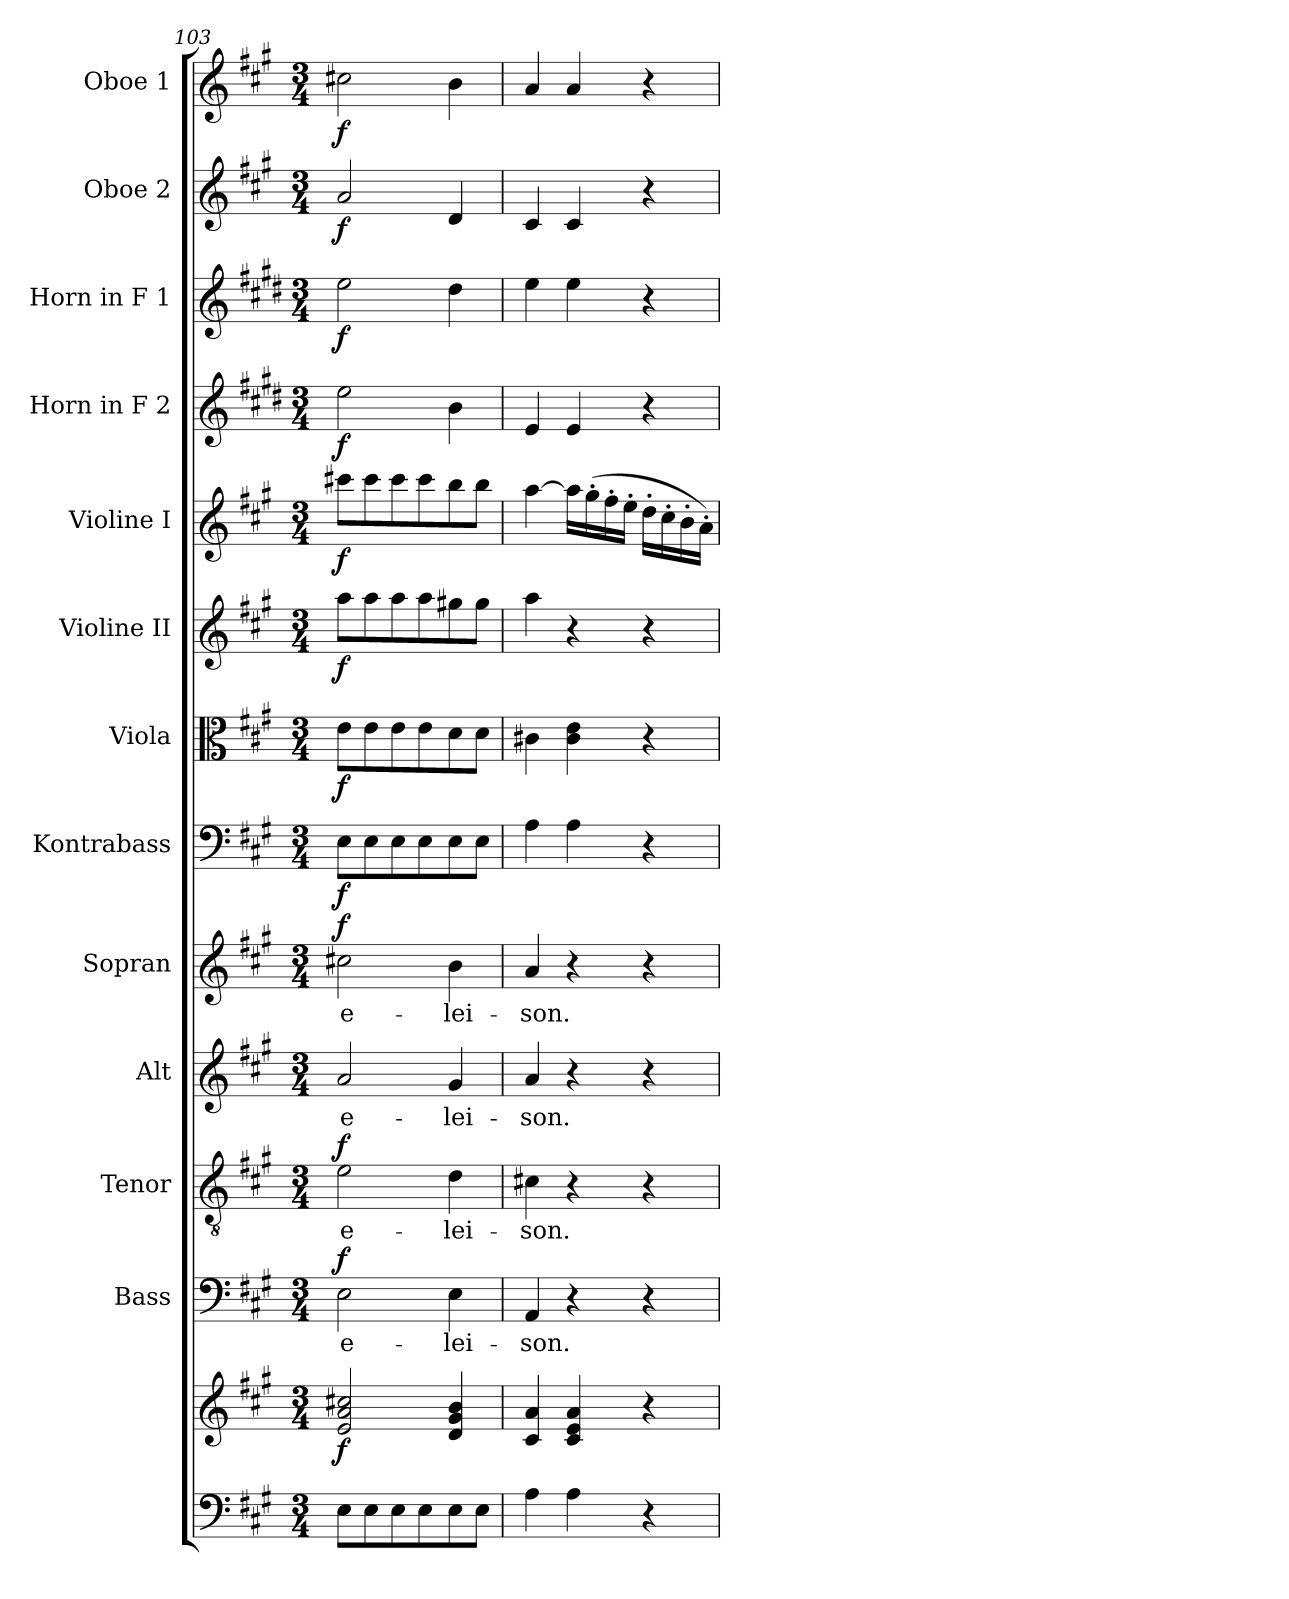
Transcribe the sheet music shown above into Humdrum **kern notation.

**kern	**kern	**dynam	**kern	**text	**dynam	**kern	**text	**dynam	**kern	**text	**kern	**text	**dynam	**kern	**dynam	**kern	**dynam	**kern	**dynam	**kern	**dynam	**kern	**dynam	**kern	**dynam	**kern	**dynam	**kern	**dynam
*part13	*part13	*part13	*part12	*part12	*part12	*part11	*part11	*part11	*part10	*part10	*part9	*part9	*part9	*part8	*part8	*part7	*part7	*part6	*part6	*part5	*part5	*part4	*part4	*part3	*part3	*part2	*part2	*part1	*part1
*staff14	*staff13	*staff13/14	*staff12	*staff12	*staff12	*staff11	*staff11	*staff11	*staff10	*staff10	*staff9	*staff9	*staff9	*staff8	*staff8	*staff7	*staff7	*staff6	*staff6	*staff5	*staff5	*staff4	*staff4	*staff3	*staff3	*staff2	*staff2	*staff1	*staff1
*	*	*	*I"Bass	*	*	*I"Tenor	*	*	*I"Alt	*	*I"Sopran	*	*	*I"Kontrabass	*	*I"Viola	*	*I"Violine II	*	*I"Violine I	*	*I"Horn in F 2	*	*I"Horn in F 1	*	*I"Oboe 2	*	*I"Oboe 1	*
*	*	*	*I'B.	*	*	*I'T.	*	*	*I'A.	*	*I'S.	*	*	*I'Kb.	*	*I'Vla.	*	*I'Vl. II	*	*I'Vl. I	*	*	*	*	*	*I'Ob.. 2	*	*I'Ob. 1	*
*clefF4	*clefG2	*	*clefF4	*	*	*clefGv2	*	*	*clefG2	*	*clefG2	*	*	*clefF4	*	*clefC3	*	*clefG2	*	*clefG2	*	*clefG2	*	*clefG2	*	*clefG2	*	*clefG2	*
*	*	*	*	*	*	*	*	*	*	*	*	*	*	*ITrd7c12	*	*	*	*	*	*	*	*ITrd4c7	*	*ITrd4c7	*	*	*	*	*
*k[f#c#g#]	*k[f#c#g#]	*	*k[f#c#g#]	*	*	*k[f#c#g#]	*	*	*k[f#c#g#]	*	*k[f#c#g#]	*	*	*k[f#c#g#]	*	*k[f#c#g#]	*	*k[f#c#g#]	*	*k[f#c#g#]	*	*k[f#c#g#]	*	*k[f#c#g#]	*	*k[f#c#g#]	*	*k[f#c#g#]	*
*A:	*A:	*	*A:	*	*	*A:	*	*	*A:	*	*A:	*	*	*A:	*	*A:	*	*A:	*	*A:	*	*A:	*	*A:	*	*A:	*	*A:	*
*M3/4	*M3/4	*	*M3/4	*	*	*M3/4	*	*	*M3/4	*	*M3/4	*	*	*M3/4	*	*M3/4	*	*M3/4	*	*M3/4	*	*M3/4	*	*M3/4	*	*M3/4	*	*M3/4	*
=103	=103	=103	=103	=103	=103	=103	=103	=103	=103	=103	=103	=103	=103	=103	=103	=103	=103	=103	=103	=103	=103	=103	=103	=103	=103	=103	=103	=103	=103
!	!	!LO:DY:b	!	!LO:LY:b	!LO:DY:a	!	!LO:LY:b	!LO:DY:a	!	!LO:LY:b	!	!LO:LY:b	!LO:DY:a	!	!LO:DY:b	!	!LO:DY:b	!	!LO:DY:b	!	!LO:DY:b	!	!LO:DY:b	!	!LO:DY:b	!	!LO:DY:b	!	!LO:DY:b
8E\L	2e/ 2a/ 2cc#X/	f	2E\	e-	f	2e\	e-	f	2a/	e-	2cc#X\	e-	f	8EE\L	f	8e\L	f	8aa\L	f	8ccc#X\L	f	2a\	f	2a\	f	2a/	f	2cc#X\	f
8E\	.	.	.	.	.	.	.	.	.	.	.	.	.	8EE\	.	8e\	.	8aa\	.	8ccc#\	.	.	.	.	.	.	.	.	.
8E\	.	.	.	.	.	.	.	.	.	.	.	.	.	8EE\	.	8e\	.	8aa\	.	8ccc#\	.	.	.	.	.	.	.	.	.
8E\	.	.	.	.	.	.	.	.	.	.	.	.	.	8EE\	.	8e\	.	8aa\	.	8ccc#\	.	.	.	.	.	.	.	.	.
!	!	!	!	!LO:LY:b	!	!	!LO:LY:b	!	!	!LO:LY:b	!	!LO:LY:b	!	!	!	!	!	!	!	!	!	!	!	!	!	!	!	!	!
8E\	4d/ 4g#/ 4b/	.	4E\	-lei-	.	4d\	-lei-	.	4g#/	-lei-	4b\	-lei-	.	8EE\	.	8d\	.	8gg#X\	.	8bb\	.	4e\	.	4g#\	.	4d/	.	4b\	.
8E\J	.	.	.	.	.	.	.	.	.	.	.	.	.	8EE\J	.	8d\J	.	8gg#\J	.	8bb\J	.	.	.	.	.	.	.	.	.
!!LO:PB:g=z
=104	=104	=104	=104	=104	=104	=104	=104	=104	=104	=104	=104	=104	=104	=104	=104	=104	=104	=104	=104	=104	=104	=104	=104	=104	=104	=104	=104	=104	=104
!	!	!	!	!LO:LY:b	!	!	!LO:LY:b	!	!	!LO:LY:b	!	!LO:LY:b	!	!	!	!	!	!	!	!	!	!	!	!	!	!	!	!	!
4A\	4c#/ 4a/	.	4AA/	-son.	.	4c#X\	-son.	.	4a/	-son.	4a/	-son.	.	4AA\	.	4c#X\	.	4aa\	.	[4aa\	.	4A/	.	4a\	.	4c#/	.	4a/	.
4A\	4c#/ 4e/ 4a/	.	4r	.	.	4r	.	.	4r	.	4r	.	.	4AA\	.	4c#\ 4e\	.	4r	.	16aa\LL]	.	4A/	.	4a\	.	4c#/	.	4a/	.
.	.	.	.	.	.	.	.	.	.	.	.	.	.	.	.	.	.	.	.	(>16gg#'>\	.	.	.	.	.	.	.	.	.
.	.	.	.	.	.	.	.	.	.	.	.	.	.	.	.	.	.	.	.	16ff#'>\	.	.	.	.	.	.	.	.	.
.	.	.	.	.	.	.	.	.	.	.	.	.	.	.	.	.	.	.	.	16ee'>\JJ	.	.	.	.	.	.	.	.	.
4r	4r	.	4r	.	.	4r	.	.	4r	.	4r	.	.	4r	.	4r	.	4r	.	16dd'>\LL	.	4r	.	4r	.	4r	.	4r	.
.	.	.	.	.	.	.	.	.	.	.	.	.	.	.	.	.	.	.	.	16cc#'>\	.	.	.	.	.	.	.	.	.
.	.	.	.	.	.	.	.	.	.	.	.	.	.	.	.	.	.	.	.	16b'>\	.	.	.	.	.	.	.	.	.
.	.	.	.	.	.	.	.	.	.	.	.	.	.	.	.	.	.	.	.	16a'>\JJ)	.	.	.	.	.	.	.	.	.
=	=	=	=	=	=	=	=	=	=	=	=	=	=	=	=	=	=	=	=	=	=	=	=	=	=	=	=	=	=
*-	*-	*-	*-	*-	*-	*-	*-	*-	*-	*-	*-	*-	*-	*-	*-	*-	*-	*-	*-	*-	*-	*-	*-	*-	*-	*-	*-	*-	*-
